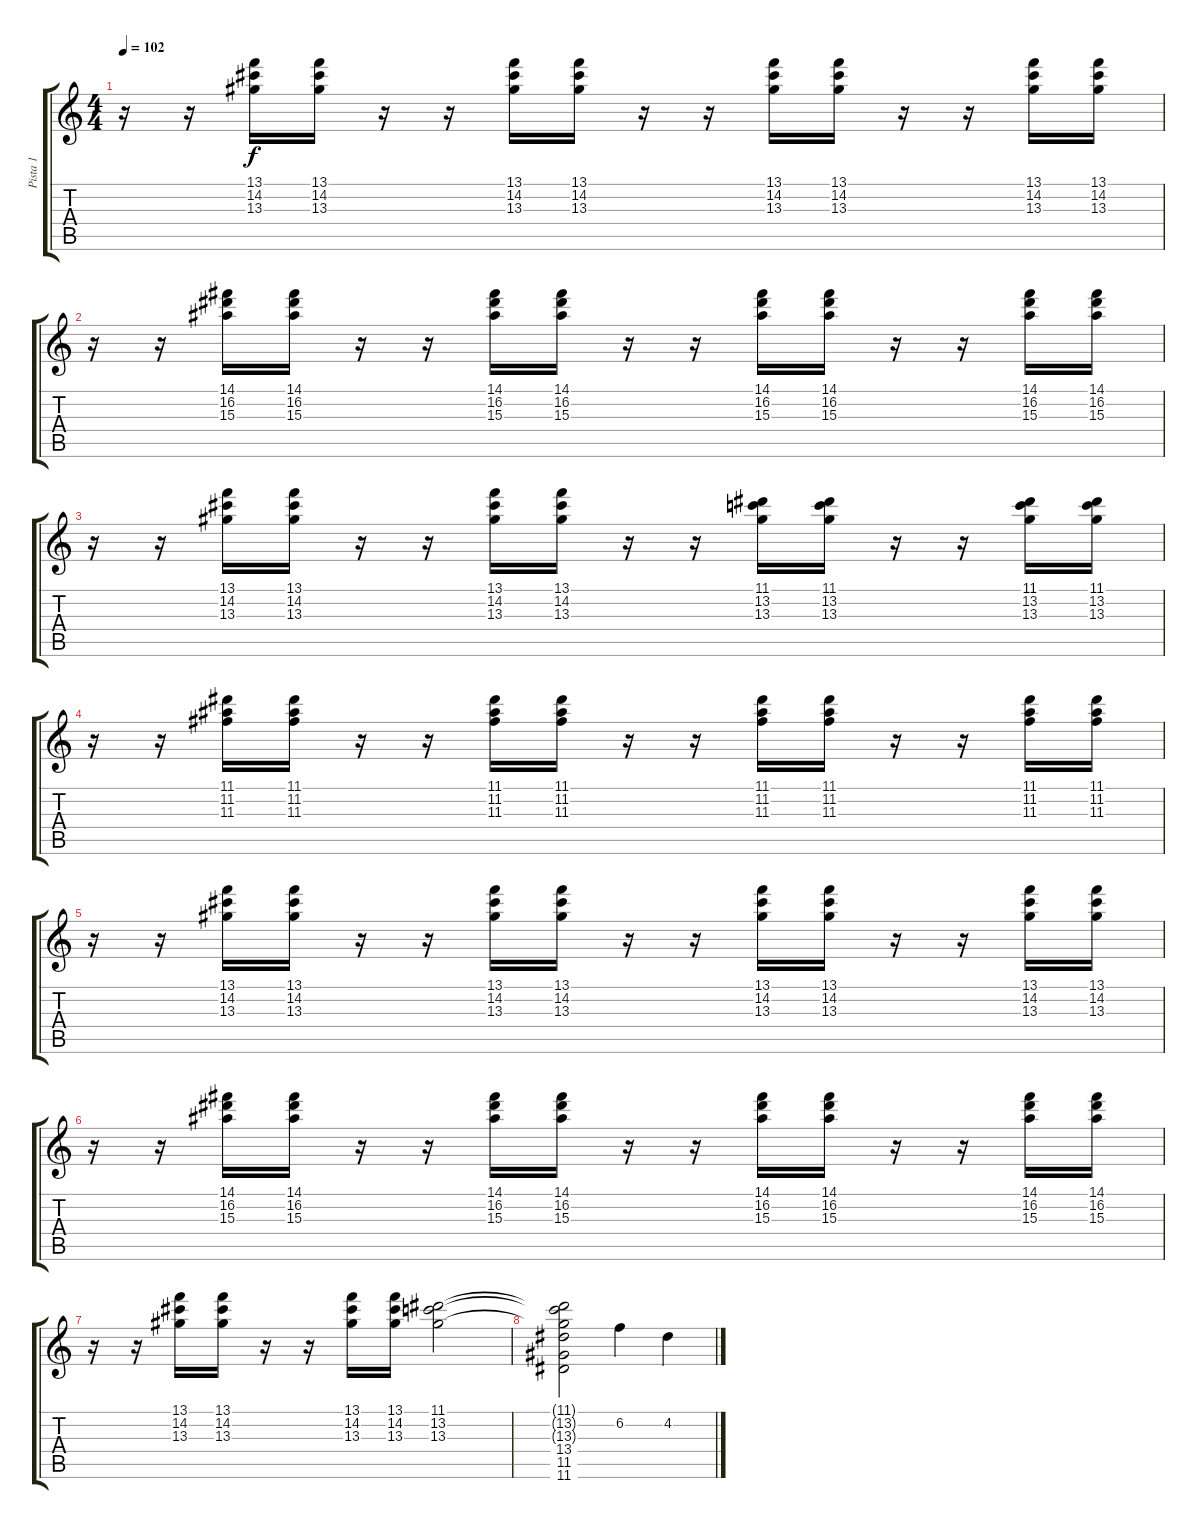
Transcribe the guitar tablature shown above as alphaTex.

\track ("Pista 1" "Pista 1") {instrument electricguitarjazz}
\staff {score tabs}
\tuning (E4 B3 G3 D3 A2 E2) {hide}
\ts (4 4)
\tempo 102
\clef g2
\ks c
r.16{dy f} r.16 (13.1 14.2 13.3).16 (13.1 14.2 13.3).16 r.16 r.16 (13.1 14.2 13.3).16 (13.1 14.2 13.3).16 r.16 r.16 (13.1 14.2 13.3).16 (13.1 14.2 13.3).16 r.16 r.16 (13.1 14.2 13.3).16 (13.1 14.2 13.3).16 |
r.16 r.16 (14.1 16.2 15.3).16 (14.1 16.2 15.3).16 r.16 r.16 (14.1 16.2 15.3).16 (14.1 16.2 15.3).16 r.16 r.16 (14.1 16.2 15.3).16 (14.1 16.2 15.3).16 r.16 r.16 (14.1 16.2 15.3).16 (14.1 16.2 15.3).16 |
r.16 r.16 (13.1 14.2 13.3).16 (13.1 14.2 13.3).16 r.16 r.16 (13.1 14.2 13.3).16 (13.1 14.2 13.3).16 r.16 r.16 (11.1 13.2 13.3).16 (11.1 13.2 13.3).16 r.16 r.16 (11.1 13.2 13.3).16 (11.1 13.2 13.3).16 |
r.16 r.16 (11.1 11.2 11.3).16 (11.1 11.2 11.3).16 r.16 r.16 (11.1 11.2 11.3).16 (11.1 11.2 11.3).16 r.16 r.16 (11.1 11.2 11.3).16 (11.1 11.2 11.3).16 r.16 r.16 (11.1 11.2 11.3).16 (11.1 11.2 11.3).16 |
r.16 r.16 (13.1 14.2 13.3).16 (13.1 14.2 13.3).16 r.16 r.16 (13.1 14.2 13.3).16 (13.1 14.2 13.3).16 r.16 r.16 (13.1 14.2 13.3).16 (13.1 14.2 13.3).16 r.16 r.16 (13.1 14.2 13.3).16 (13.1 14.2 13.3).16 |
r.16 r.16 (14.1 16.2 15.3).16 (14.1 16.2 15.3).16 r.16 r.16 (14.1 16.2 15.3).16 (14.1 16.2 15.3).16 r.16 r.16 (14.1 16.2 15.3).16 (14.1 16.2 15.3).16 r.16 r.16 (14.1 16.2 15.3).16 (14.1 16.2 15.3).16 |
r.16 r.16 (13.1 14.2 13.3).16 (13.1 14.2 13.3).16 r.16 r.16 (13.1 14.2 13.3).16 (13.1 14.2 13.3).16 (11.1 13.2 13.3).2 |
(11.1{t} 13.2{t} 13.3{t} 13.4 11.5 11.6).2 6.2.4 4.2.4
